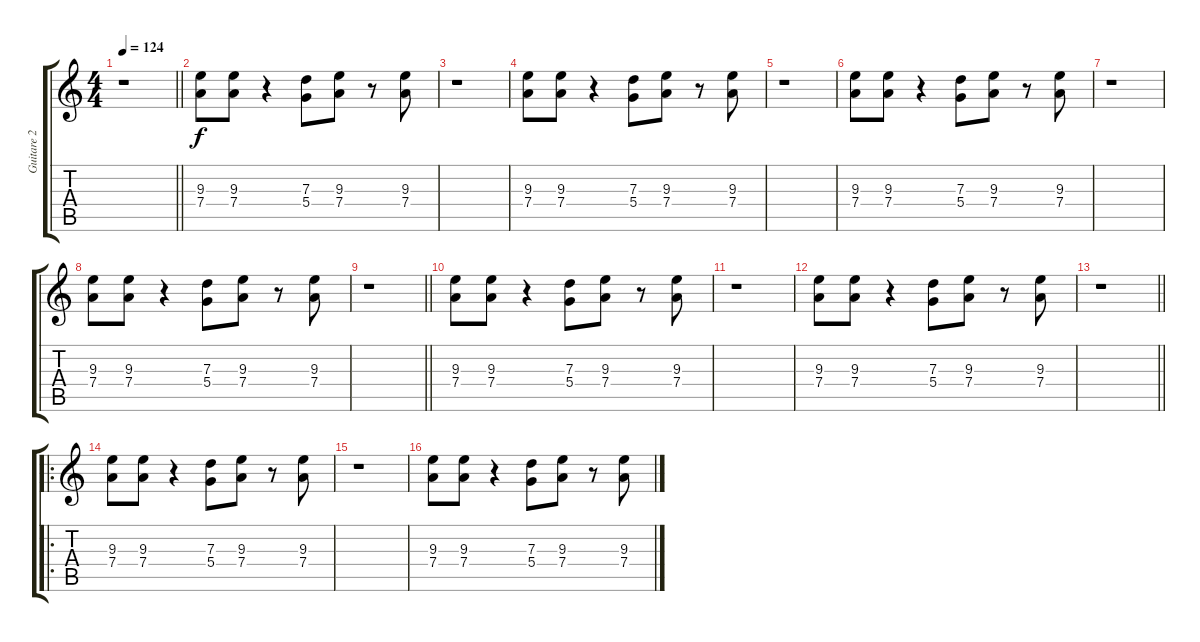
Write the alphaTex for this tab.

\track ("Guitare 2" "Guitare 2") {instrument distortionguitar}
\staff {score tabs}
\tuning (E4 B3 G3 D3 A2 E2) {hide}
\ts (4 4)
\tempo 124
\clef g2
\barLineRight lightlight
\ks c
r.1{dy f} |
(9.3 7.4).8 (9.3 7.4).8 r.4 (7.3 5.4).8 (9.3 7.4).8 r.8 (9.3 7.4).8 |
r.1 |
(9.3 7.4).8 (9.3 7.4).8 r.4 (7.3 5.4).8 (9.3 7.4).8 r.8 (9.3 7.4).8 |
r.1 |
(9.3 7.4).8 (9.3 7.4).8 r.4 (7.3 5.4).8 (9.3 7.4).8 r.8 (9.3 7.4).8 |
r.1 |
(9.3 7.4).8 (9.3 7.4).8 r.4 (7.3 5.4).8 (9.3 7.4).8 r.8 (9.3 7.4).8 |
\barLineRight lightlight
r.1 |
(9.3 7.4).8 (9.3 7.4).8 r.4 (7.3 5.4).8 (9.3 7.4).8 r.8 (9.3 7.4).8 |
r.1 |
(9.3 7.4).8 (9.3 7.4).8 r.4 (7.3 5.4).8 (9.3 7.4).8 r.8 (9.3 7.4).8 |
\barLineRight lightlight
r.1 |
\ro
(9.3 7.4).8 (9.3 7.4).8 r.4 (7.3 5.4).8 (9.3 7.4).8 r.8 (9.3 7.4).8 |
r.1 |
(9.3 7.4).8 (9.3 7.4).8 r.4 (7.3 5.4).8 (9.3 7.4).8 r.8 (9.3 7.4).8
